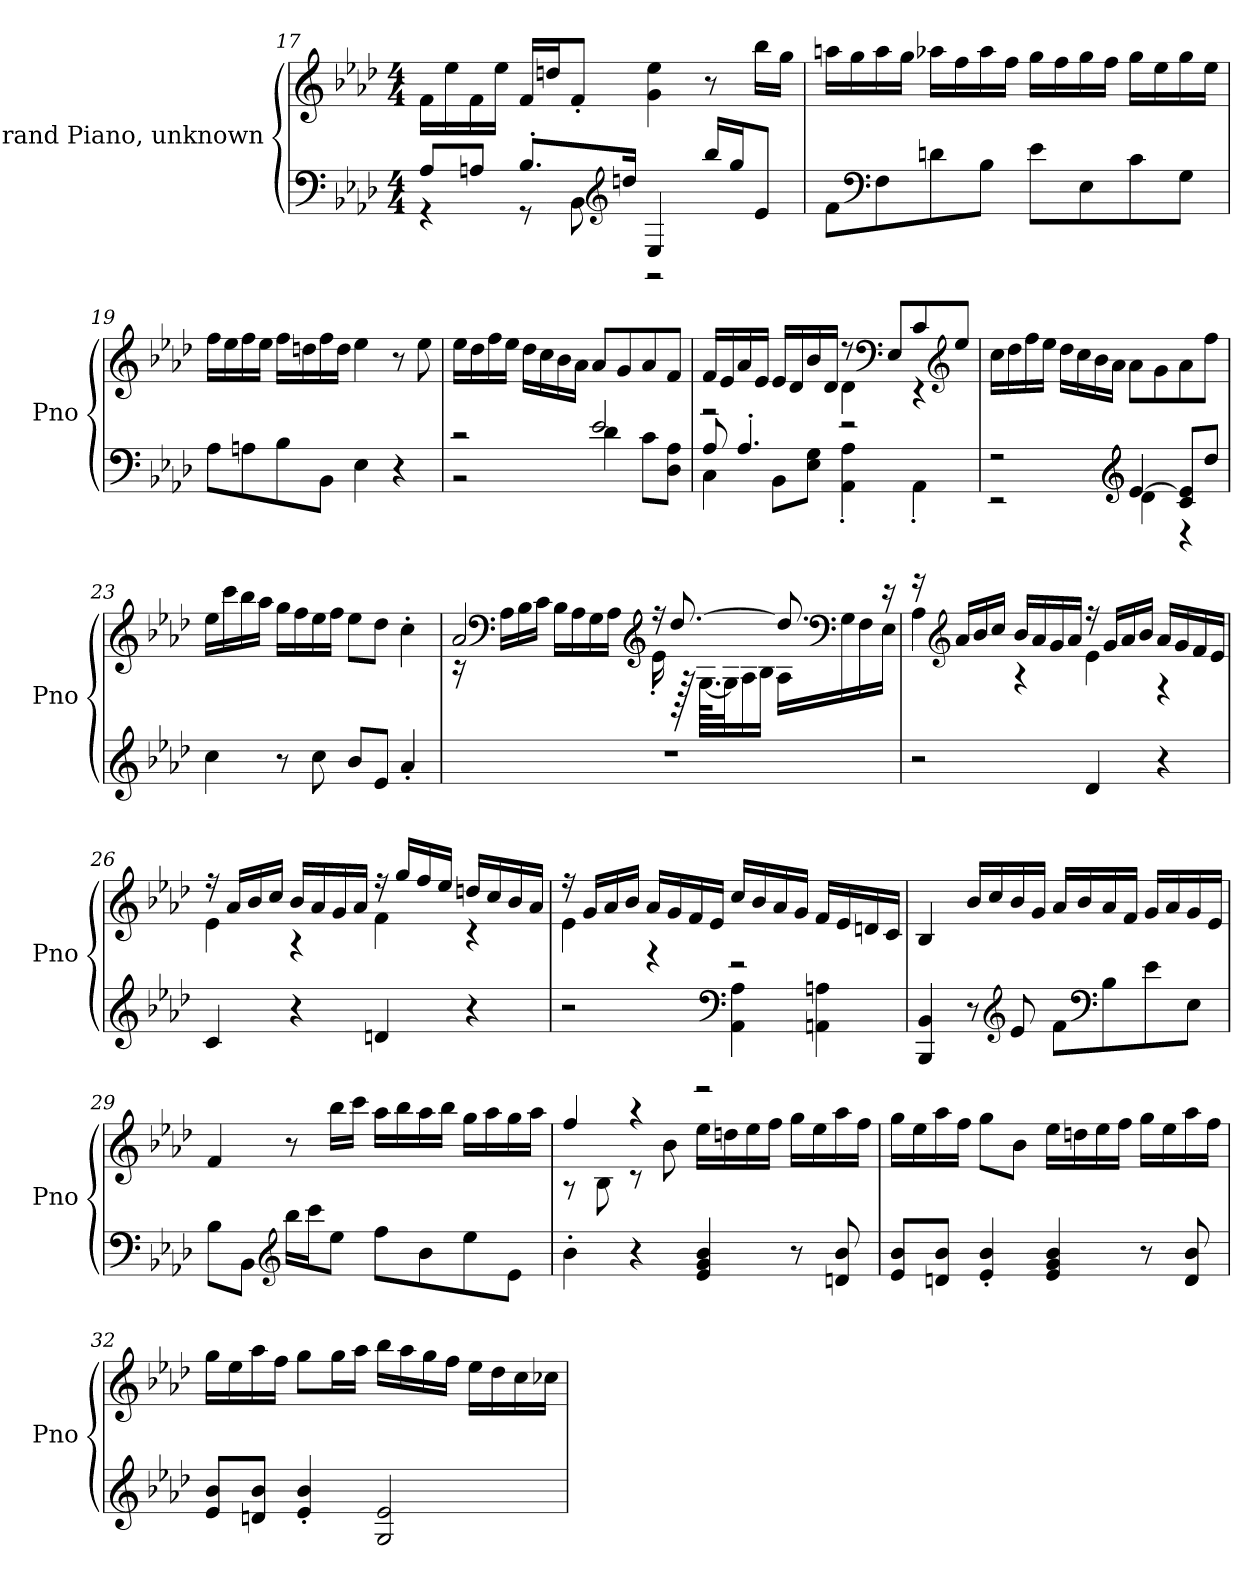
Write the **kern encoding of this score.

**kern	**kern
*part1	*part1
*staff2	*staff1
*I"Grand Piano, unknown	*
*I'Pno	*
*clefF4	*clefG2
*k[b-e-a-d-]	*k[b-e-a-d-]
*M4/4	*M4/4
=17	=17
*^	*
8A-/L	4r	16f\LL
.	.	16ee-\
8An/J	.	16f\
.	.	16ee-\JJ
8.B-'/L	8r	16f/LL
.	.	16ddn/J
.	8BB-\	8f'/J
*clefG2	*	*
16ddn/Jk	.	.
4E-/	2r	4g\ 4ee-\
16bb-/LL	.	8r
16gg/J	.	.
8e-/J	.	16bb-\LL
.	.	16gg\JJ
*v	*v	*
!!LO:LB:g=z
=18	=18
8f\L	16aan\LL
.	16gg\
*clefF4	*
8F\	16aa\
.	16gg\JJ
8dn\	16aa-X\LL
.	16ff\
8B-\J	16aa-\
.	16ff\JJ
8e-\L	16gg\LL
.	16ff\
8E-\	16gg\
.	16ff\JJ
8c\	16gg\LL
.	16ee-\
8G\J	16gg\
.	16ee-\JJ
=19	=19
8A-\L	16ff\LL
.	16ee-\
8An\	16ff\
.	16ee-\JJ
8B-\	16ff\LL
.	16ddn\
8BB-\J	16ff\
.	16dd\JJ
4E-\	4ee-\
4r	8r
.	8ee-\
=20	=20
*^	*
2r	2r	16ee-\LL
.	.	16dd-\
.	.	16ff\
.	.	16ee-\JJ
.	.	16dd-\LL
.	.	16cc\
.	.	16b-\
.	.	16a-\JJ
2e-/	4d-\	8a-/L
.	.	8g/
.	8c\L	8a-/
.	8D-\ 8A-\J	8f/J
!!LO:LB:g=z
=21	=21	=21
*	*	*^
8A-/	4C\	16f/LL	2r
.	.	16e-/	.
4.A-'/	.	16a-/	.
.	.	16e-/JJ	.
.	8BB-\L	16e-/LL	.
.	.	16d-/	.
.	8E-\ 8G\J	16b-/	.
.	.	16d-/JJ	.
2r	4AA-\' 4A-\'	8r	4d-\
*	*	*clefF4	*
.	.	8E-/L	.
.	4AA-'\	8c/	4r
*	*	*clefG2	*
.	.	8ee-/J	.
*	*	*v	*v
=22	=22	=22
2r	2r	16cc\LL
.	.	16dd-\
.	.	16ff\
.	.	16ee-\JJ
.	.	16dd-\LL
.	.	16cc\
.	.	16b-\
.	.	16a-\JJ
*clefG2	*	*
[4e-/	4d-\	8a-\L
.	.	8g\
8c/ 8e-/]L	4r	8a-\
8dd-/J	.	8ff\J
*v	*v	*
=23	=23
4cc\	16ee-\LL
.	16ccc\
.	16bb-\
.	16aa-\JJ
8r	16gg\LL
.	16ff\
8cc\	16ee-\
.	16ff\JJ
8b-/L	8ee-\L
8e-/J	8dd-\J
4a-'/	4cc'\
!!LO:LB:g=z
=24	=24
*	*^
1r	2a-/	16r
*	*clefF4	*
.	.	16A-\LL
.	.	16B-\
.	.	16c\JJ
.	.	16B-\LL
.	.	16A-\
.	.	16G\
.	.	16A-\JJ
*	*clefG2	*
.	16r	16e-'\
.	[8.dd-/	128r
.	.	[64.G\KLLL
.	.	32G\J]
.	.	16A-\
.	.	16B-\JJ
.	8.dd-/]	16A-\LL
*	*clefF4	*
.	.	16G\
.	.	16F\
.	16r	16E-\JJ
=25	=25	=25
2r	16r	4A-\
*	*clefG2	*
.	16a-/LL	.
.	16b-/	.
.	16cc/JJ	.
.	16b-/LL	4r
.	16a-/	.
.	16g/	.
.	16a-/JJ	.
4d-/	16r	4e-\
.	16g/LL	.
.	16a-/	.
.	16b-/JJ	.
4r	16a-/LL	4r
.	16g/	.
.	16f/	.
.	16e-/JJ	.
!!LO:LB:g=z	!!
=26	=26	=26
4c/	16r	4e-\
.	16a-/LL	.
.	16b-/	.
.	16cc/JJ	.
4r	16b-/LL	4r
.	16a-/	.
.	16g/	.
.	16a-/JJ	.
4dn/	16r	4f\
.	16gg/LL	.
.	16ff/	.
.	16ee-/JJ	.
4r	16ddn/LL	4r
.	16cc/	.
.	16b-/	.
.	16a-/JJ	.
=27	=27	=27
2r	16r	4e-\
.	16g/LL	.
.	16a-/	.
.	16b-/JJ	.
.	16a-/LL	4r
.	16g/	.
.	16f/	.
.	16e-/JJ	.
*clefF4	*	*
4AA-\ 4A-\	16cc/LL	2r
.	16b-/	.
.	16a-/	.
.	16g/JJ	.
4AAn\ 4An\	16f/LL	.
.	16e-/	.
.	16dn/	.
.	16c/JJ	.
*	*v	*v
=28	=28
4BBB-/ 4BB-/	4B-/
8r	16b-/LL
.	16cc/
*clefG2	*
8e-/	16b-/
.	16g/JJ
8f\L	16a-/LL
.	16b-/
*clefF4	*
8B-\	16a-/
.	16f/JJ
8e-\	16g/LL
.	16a-/
8E-\J	16g/
.	16e-/JJ
!!LO:LB:g=z
=29	=29
8B-\L	4f/
8BB-\J	.
*clefG2	*
16bb-\LL	8r
16ccc\J	.
8ee-\J	16bb-\LL
.	16ccc\JJ
8ff\L	16aa-\LL
.	16bb-\
8b-\	16aa-\
.	16bb-\JJ
8ee-\	16gg\LL
.	16aa-\
8e-\J	16gg\
.	16aa-\JJ
=30	=30
*	*^
4b-'\	4ff/	8r
.	.	8B-\
4r	4r	8r
.	.	8b-\
4e-/ 4g/ 4b-/	2r	16ee-\LL
.	.	16ddn\
.	.	16ee-\
.	.	16ff\JJ
8r	.	16gg\LL
.	.	16ee-\
8dn/ 8b-/	.	16aa-\
.	.	16ff\JJ
*	*v	*v
!!LO:PB:g=z
=31	=31
8e-/ 8b-/L	16gg\LL
.	16ee-\
8dn/ 8b-/J	16aa-\
.	16ff\JJ
4e-/' 4b-/'	8gg\L
.	8b-\J
4e-/ 4g/ 4b-/	16ee-\LL
.	16ddn\
.	16ee-\
.	16ff\JJ
8r	16gg\LL
.	16ee-\
8d/ 8b-/	16aa-\
.	16ff\JJ
=32	=32
8e-/ 8b-/L	16gg\LL
.	16ee-\
8dn/ 8b-/J	16aa-\
.	16ff\JJ
4e-/' 4b-/'	8gg\L
.	16gg\L
.	16aa-\JJ
2G/ 2e-/	16bb-\LL
.	16aa-\
.	16gg\
.	16ff\JJ
.	16ee-\LL
.	16dd-\
.	16cc\
.	16cc-X\JJ
=	=
*-	*-
